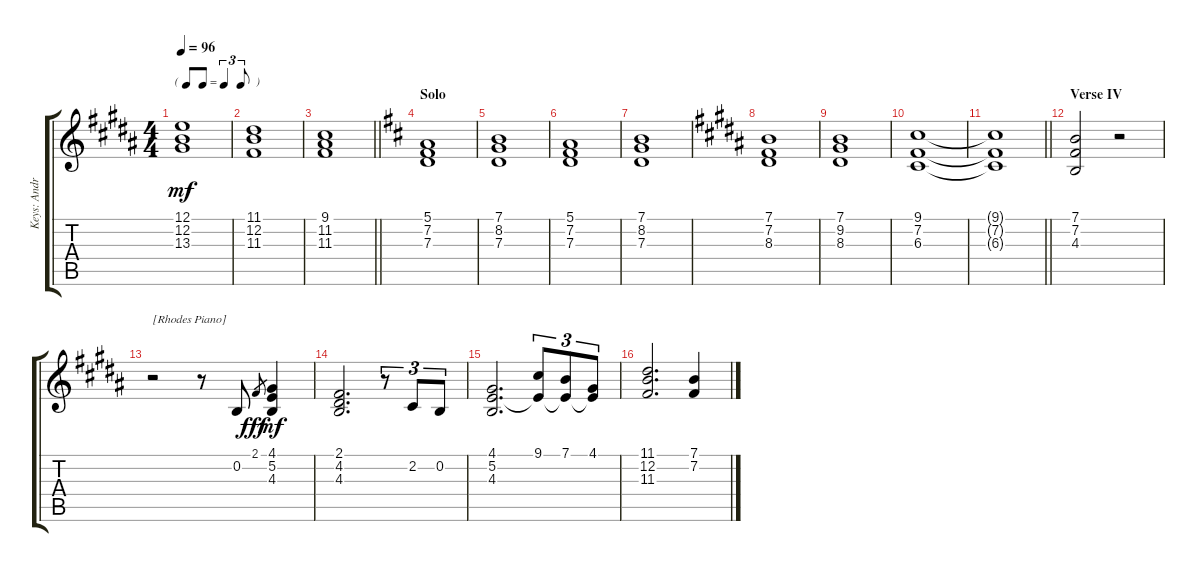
\track ("Keys: Andrew" "Keys: Andr") {instrument electricpiano1}
\staff {score tabs}
\tuning (E4 B3 G3 D3 A2 E2) {hide}
\ts (4 4)
\tf triplet8th
\tempo 96
\clef g2
\ks b
(12.1 12.2 13.3).1{dy mf} |
(11.1 12.2 11.3).1 |
\barLineRight lightlight
(9.1 11.2 11.3).1 |
\section ("" "Solo")
\ks d
(5.1 7.2 7.3).1 |
(7.1 8.2 7.3).1 |
(5.1 7.2 7.3).1 |
(7.1 8.2 7.3).1 |
\ks b
(7.1 7.2 8.3).1 |
(7.1 9.2 8.3).1 |
(9.1 7.2 6.3).1 |
\barLineRight lightlight
(9.1{t} 7.2{t} 6.3{t}).1 |
\section ("" "Verse IV")
(7.1 7.2 4.3).2 r.2 |
r.2{txt "[Rhodes Piano]"} r.8 0.2.8 2.1.8{gr dy fff} (4.1 5.2 4.3).4{dy mf} |
(2.1 4.2 4.3).2{d} r.8{tu (3 2)} 2.2.8{tu (3 2)} 0.2.8{tu (3 2)} |
(4.1 5.2 4.3).2{d} (9.1 5.2{t}).8{tu (3 2)} (7.1 5.2{t}).8{tu (3 2)} (4.1 5.2{t}).8{tu (3 2)} |
(11.1 12.2 11.3).2{d} (7.1 7.2).4
